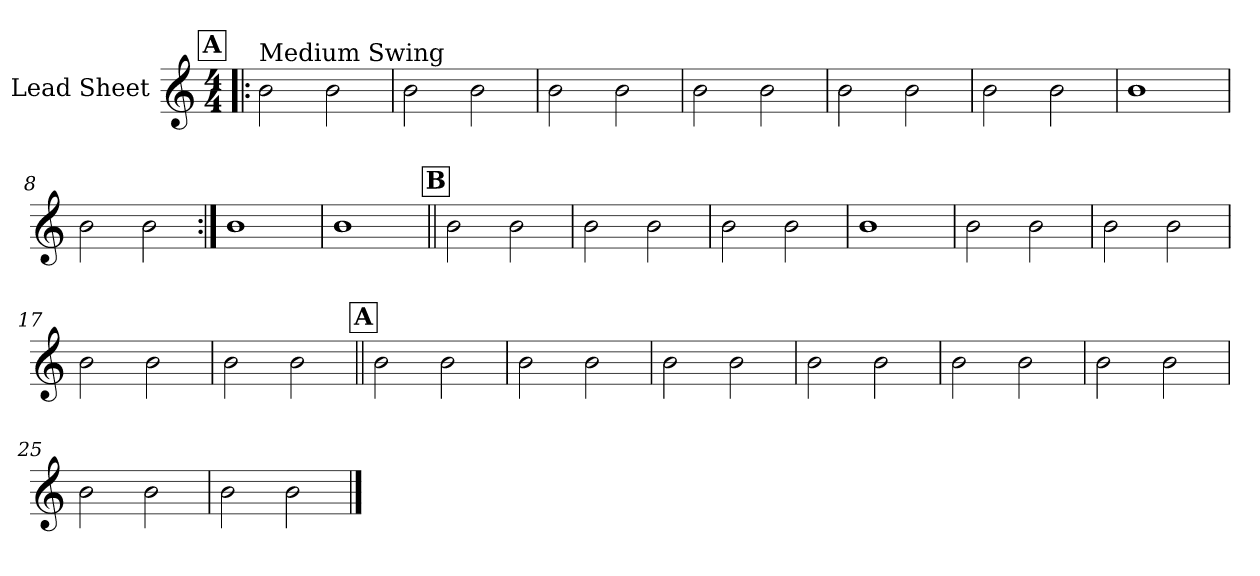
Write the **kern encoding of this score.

**kern
*part1
*staff1
*I"Lead Sheet
*clefG2
*k[]
*M4/4
!!LO:REH:place=s1:a:fs=14:t=A
=1!|:
!LO:TX:a:t=Medium Swing
2b\
2b\
=2
2b\
2b\
=3
2b\
2b\
=4
2b\
2b\
!!LO:LB:g=z
=5
2b\
2b\
=6
2b\
2b\
=7
1b
=8
2b\
2b\
!!LO:LB:g=z
=9:|!
1b
=10
1b
!!LO:LB:g=z
!!LO:REH:place=s1:a:fs=14:t=B
=11||
2b\
2b\
=12
2b\
2b\
=13
2b\
2b\
=14
1b
!!LO:LB:g=z
=15
2b\
2b\
=16
2b\
2b\
=17
2b\
2b\
=18
2b\
2b\
!!LO:LB:g=z
!!LO:REH:place=s1:a:fs=14:t=A
=19||
2b\
2b\
=20
2b\
2b\
=21
2b\
2b\
=22
2b\
2b\
!!LO:LB:g=z
=23
2b\
2b\
=24
2b\
2b\
=25
2b\
2b\
=26
2b\
2b\
==
*-
